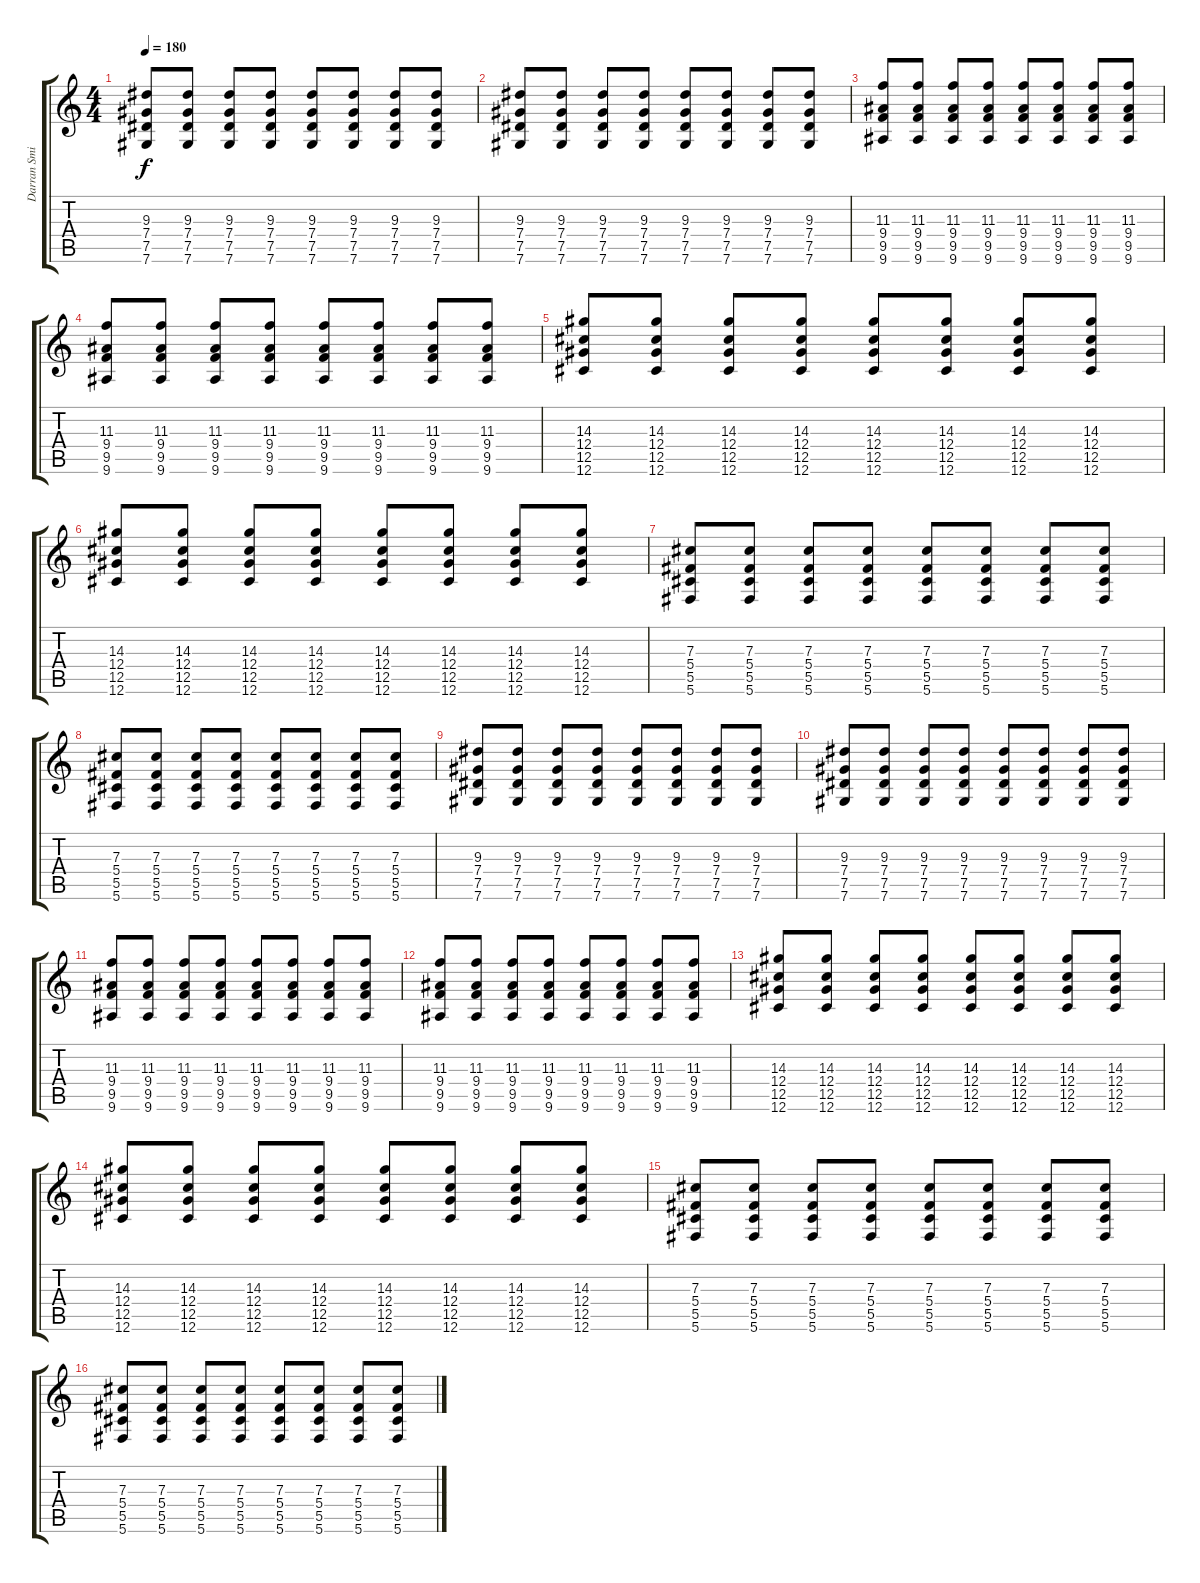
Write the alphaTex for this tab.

\track ("Darran Smith" "Darran Smi") {instrument distortionguitar}
\staff {score tabs}
\tuning (Eb4 Bb3 Gb3 Db3 Ab2 Db2) {hide}
\ts (4 4)
\tempo 180
\clef g2
\ks c
(9.3 7.4 7.5 7.6).8{dy f} (9.3 7.4 7.5 7.6).8 (9.3 7.4 7.5 7.6).8 (9.3 7.4 7.5 7.6).8 (9.3 7.4 7.5 7.6).8 (9.3 7.4 7.5 7.6).8 (9.3 7.4 7.5 7.6).8 (9.3 7.4 7.5 7.6).8 |
(9.3 7.4 7.5 7.6).8 (9.3 7.4 7.5 7.6).8 (9.3 7.4 7.5 7.6).8 (9.3 7.4 7.5 7.6).8 (9.3 7.4 7.5 7.6).8 (9.3 7.4 7.5 7.6).8 (9.3 7.4 7.5 7.6).8 (9.3 7.4 7.5 7.6).8 |
(11.3 9.4 9.5 9.6).8 (11.3 9.4 9.5 9.6).8 (11.3 9.4 9.5 9.6).8 (11.3 9.4 9.5 9.6).8 (11.3 9.4 9.5 9.6).8 (11.3 9.4 9.5 9.6).8 (11.3 9.4 9.5 9.6).8 (11.3 9.4 9.5 9.6).8 |
(11.3 9.4 9.5 9.6).8 (11.3 9.4 9.5 9.6).8 (11.3 9.4 9.5 9.6).8 (11.3 9.4 9.5 9.6).8 (11.3 9.4 9.5 9.6).8 (11.3 9.4 9.5 9.6).8 (11.3 9.4 9.5 9.6).8 (11.3 9.4 9.5 9.6).8 |
(14.3 12.4 12.5 12.6).8 (14.3 12.4 12.5 12.6).8 (14.3 12.4 12.5 12.6).8 (14.3 12.4 12.5 12.6).8 (14.3 12.4 12.5 12.6).8 (14.3 12.4 12.5 12.6).8 (14.3 12.4 12.5 12.6).8 (14.3 12.4 12.5 12.6).8 |
(14.3 12.4 12.5 12.6).8 (14.3 12.4 12.5 12.6).8 (14.3 12.4 12.5 12.6).8 (14.3 12.4 12.5 12.6).8 (14.3 12.4 12.5 12.6).8 (14.3 12.4 12.5 12.6).8 (14.3 12.4 12.5 12.6).8 (14.3 12.4 12.5 12.6).8 |
(7.3 5.4 5.5 5.6).8 (7.3 5.4 5.5 5.6).8 (7.3 5.4 5.5 5.6).8 (7.3 5.4 5.5 5.6).8 (7.3 5.4 5.5 5.6).8 (7.3 5.4 5.5 5.6).8 (7.3 5.4 5.5 5.6).8 (7.3 5.4 5.5 5.6).8 |
(7.3 5.4 5.5 5.6).8 (7.3 5.4 5.5 5.6).8 (7.3 5.4 5.5 5.6).8 (7.3 5.4 5.5 5.6).8 (7.3 5.4 5.5 5.6).8 (7.3 5.4 5.5 5.6).8 (7.3 5.4 5.5 5.6).8 (7.3 5.4 5.5 5.6).8 |
(9.3 7.4 7.5 7.6).8 (9.3 7.4 7.5 7.6).8 (9.3 7.4 7.5 7.6).8 (9.3 7.4 7.5 7.6).8 (9.3 7.4 7.5 7.6).8 (9.3 7.4 7.5 7.6).8 (9.3 7.4 7.5 7.6).8 (9.3 7.4 7.5 7.6).8 |
(9.3 7.4 7.5 7.6).8 (9.3 7.4 7.5 7.6).8 (9.3 7.4 7.5 7.6).8 (9.3 7.4 7.5 7.6).8 (9.3 7.4 7.5 7.6).8 (9.3 7.4 7.5 7.6).8 (9.3 7.4 7.5 7.6).8 (9.3 7.4 7.5 7.6).8 |
(11.3 9.4 9.5 9.6).8 (11.3 9.4 9.5 9.6).8 (11.3 9.4 9.5 9.6).8 (11.3 9.4 9.5 9.6).8 (11.3 9.4 9.5 9.6).8 (11.3 9.4 9.5 9.6).8 (11.3 9.4 9.5 9.6).8 (11.3 9.4 9.5 9.6).8 |
(11.3 9.4 9.5 9.6).8 (11.3 9.4 9.5 9.6).8 (11.3 9.4 9.5 9.6).8 (11.3 9.4 9.5 9.6).8 (11.3 9.4 9.5 9.6).8 (11.3 9.4 9.5 9.6).8 (11.3 9.4 9.5 9.6).8 (11.3 9.4 9.5 9.6).8 |
(14.3 12.4 12.5 12.6).8 (14.3 12.4 12.5 12.6).8 (14.3 12.4 12.5 12.6).8 (14.3 12.4 12.5 12.6).8 (14.3 12.4 12.5 12.6).8 (14.3 12.4 12.5 12.6).8 (14.3 12.4 12.5 12.6).8 (14.3 12.4 12.5 12.6).8 |
(14.3 12.4 12.5 12.6).8 (14.3 12.4 12.5 12.6).8 (14.3 12.4 12.5 12.6).8 (14.3 12.4 12.5 12.6).8 (14.3 12.4 12.5 12.6).8 (14.3 12.4 12.5 12.6).8 (14.3 12.4 12.5 12.6).8 (14.3 12.4 12.5 12.6).8 |
(7.3 5.4 5.5 5.6).8 (7.3 5.4 5.5 5.6).8 (7.3 5.4 5.5 5.6).8 (7.3 5.4 5.5 5.6).8 (7.3 5.4 5.5 5.6).8 (7.3 5.4 5.5 5.6).8 (7.3 5.4 5.5 5.6).8 (7.3 5.4 5.5 5.6).8 |
(7.3 5.4 5.5 5.6).8 (7.3 5.4 5.5 5.6).8 (7.3 5.4 5.5 5.6).8 (7.3 5.4 5.5 5.6).8 (7.3 5.4 5.5 5.6).8 (7.3 5.4 5.5 5.6).8 (7.3 5.4 5.5 5.6).8 (7.3 5.4 5.5 5.6).8
